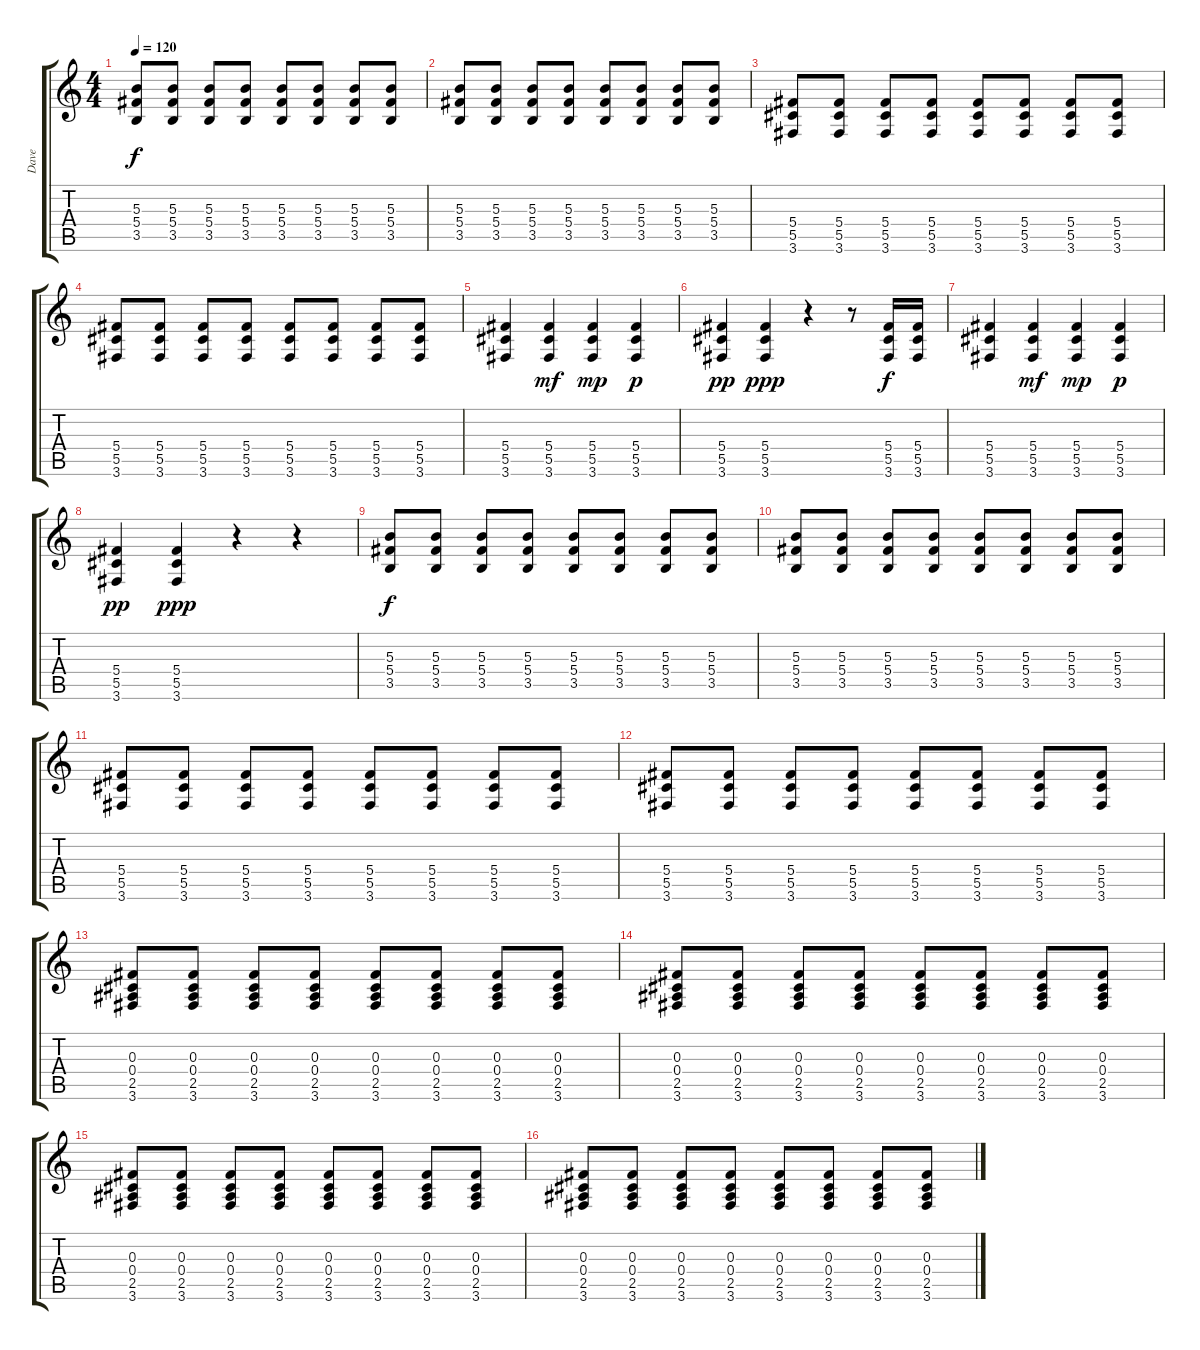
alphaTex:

\track ("Dave" "Dave") {instrument overdrivenguitar}
\staff {score tabs}
\tuning (Eb4 Bb3 Gb3 Db3 Ab2 Eb2) {hide}
\ts (4 4)
\tempo 120
\clef g2
\ks c
(5.3 5.4 3.5).8{dy f} (5.3 5.4 3.5).8 (5.3 5.4 3.5).8 (5.3 5.4 3.5).8 (5.3 5.4 3.5).8 (5.3 5.4 3.5).8 (5.3 5.4 3.5).8 (5.3 5.4 3.5).8 |
(5.3 5.4 3.5).8 (5.3 5.4 3.5).8 (5.3 5.4 3.5).8 (5.3 5.4 3.5).8 (5.3 5.4 3.5).8 (5.3 5.4 3.5).8 (5.3 5.4 3.5).8 (5.3 5.4 3.5).8 |
(5.4 5.5 3.6).8 (5.4 5.5 3.6).8 (5.4 5.5 3.6).8 (5.4 5.5 3.6).8 (5.4 5.5 3.6).8 (5.4 5.5 3.6).8 (5.4 5.5 3.6).8 (5.4 5.5 3.6).8 |
(5.4 5.5 3.6).8 (5.4 5.5 3.6).8 (5.4 5.5 3.6).8 (5.4 5.5 3.6).8 (5.4 5.5 3.6).8 (5.4 5.5 3.6).8 (5.4 5.5 3.6).8 (5.4 5.5 3.6).8 |
(5.4 5.5 3.6).4 (5.4 5.5 3.6).4{dy mf} (5.4 5.5 3.6).4{dy mp} (5.4 5.5 3.6).4{dy p} |
(5.4 5.5 3.6).4{dy pp} (5.4 5.5 3.6).4{dy ppp} r.4 r.8 (5.4 5.5 3.6).16{dy f} (5.4 5.5 3.6).16 |
(5.4 5.5 3.6).4 (5.4 5.5 3.6).4{dy mf} (5.4 5.5 3.6).4{dy mp} (5.4 5.5 3.6).4{dy p} |
(5.4 5.5 3.6).4{dy pp} (5.4 5.5 3.6).4{dy ppp} r.4 r.4 |
(5.3 5.4 3.5).8{dy f} (5.3 5.4 3.5).8 (5.3 5.4 3.5).8 (5.3 5.4 3.5).8 (5.3 5.4 3.5).8 (5.3 5.4 3.5).8 (5.3 5.4 3.5).8 (5.3 5.4 3.5).8 |
(5.3 5.4 3.5).8 (5.3 5.4 3.5).8 (5.3 5.4 3.5).8 (5.3 5.4 3.5).8 (5.3 5.4 3.5).8 (5.3 5.4 3.5).8 (5.3 5.4 3.5).8 (5.3 5.4 3.5).8 |
(5.4 5.5 3.6).8 (5.4 5.5 3.6).8 (5.4 5.5 3.6).8 (5.4 5.5 3.6).8 (5.4 5.5 3.6).8 (5.4 5.5 3.6).8 (5.4 5.5 3.6).8 (5.4 5.5 3.6).8 |
(5.4 5.5 3.6).8 (5.4 5.5 3.6).8 (5.4 5.5 3.6).8 (5.4 5.5 3.6).8 (5.4 5.5 3.6).8 (5.4 5.5 3.6).8 (5.4 5.5 3.6).8 (5.4 5.5 3.6).8 |
(0.3 0.4 2.5 3.6).8 (0.3 0.4 2.5 3.6).8 (0.3 0.4 2.5 3.6).8 (0.3 0.4 2.5 3.6).8 (0.3 0.4 2.5 3.6).8 (0.3 0.4 2.5 3.6).8 (0.3 0.4 2.5 3.6).8 (0.3 0.4 2.5 3.6).8 |
(0.3 0.4 2.5 3.6).8 (0.3 0.4 2.5 3.6).8 (0.3 0.4 2.5 3.6).8 (0.3 0.4 2.5 3.6).8 (0.3 0.4 2.5 3.6).8 (0.3 0.4 2.5 3.6).8 (0.3 0.4 2.5 3.6).8 (0.3 0.4 2.5 3.6).8 |
(0.3 0.4 2.5 3.6).8 (0.3 0.4 2.5 3.6).8 (0.3 0.4 2.5 3.6).8 (0.3 0.4 2.5 3.6).8 (0.3 0.4 2.5 3.6).8 (0.3 0.4 2.5 3.6).8 (0.3 0.4 2.5 3.6).8 (0.3 0.4 2.5 3.6).8 |
(0.3 0.4 2.5 3.6).8 (0.3 0.4 2.5 3.6).8 (0.3 0.4 2.5 3.6).8 (0.3 0.4 2.5 3.6).8 (0.3 0.4 2.5 3.6).8 (0.3 0.4 2.5 3.6).8 (0.3 0.4 2.5 3.6).8 (0.3 0.4 2.5 3.6).8
